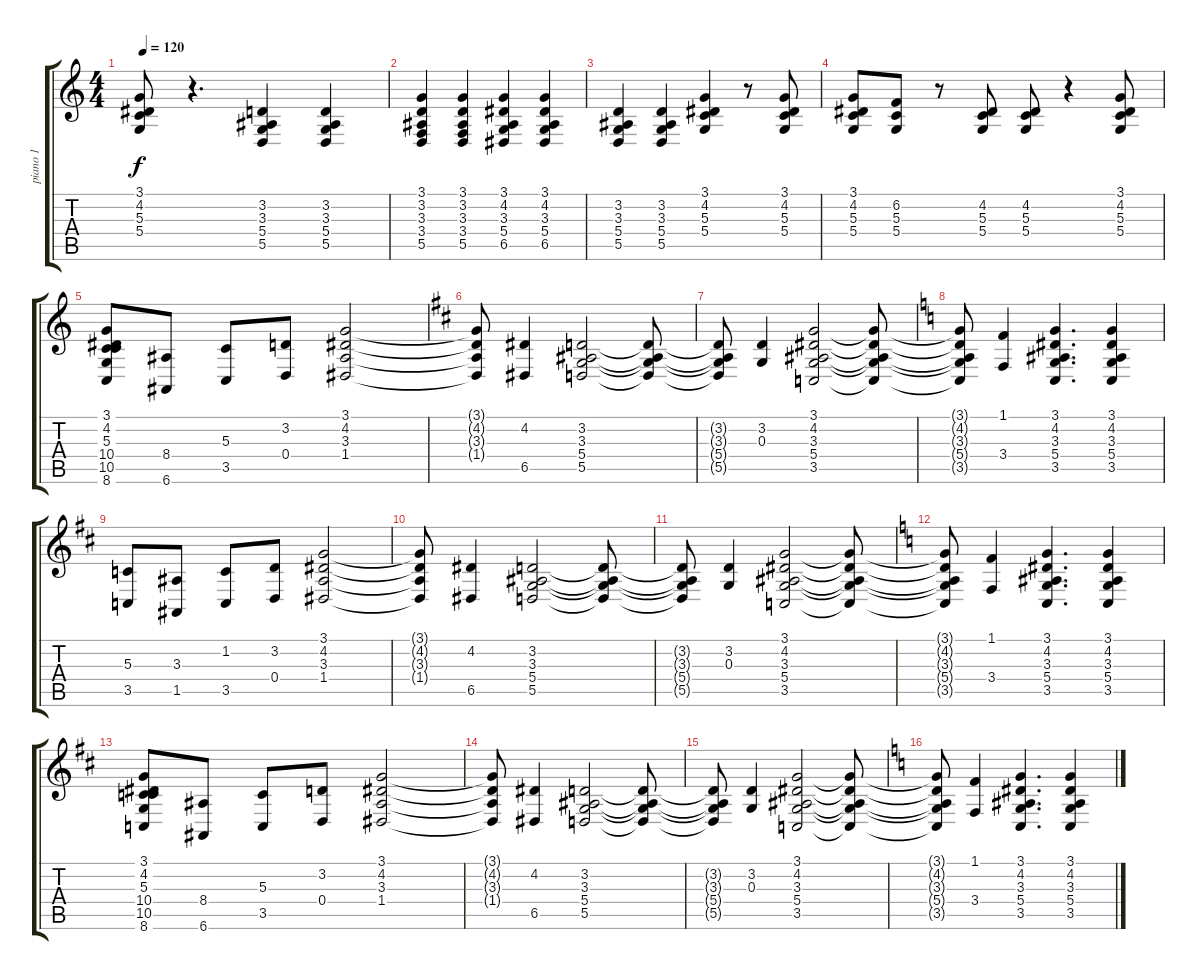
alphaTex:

\track ("piano 1" "piano 1") {instrument brightacousticpiano}
\staff {score tabs}
\tuning (E4 B3 G3 D3 A2 E2) {hide}
\ts (4 4)
\tempo 120
\clef g2
\ks c
(3.1 4.2 5.3 5.4).8{dy f} r.4{d} (3.2 3.3 5.4 5.5).4 (3.2 3.3 5.4 5.5).4 |
(3.1 3.2 3.3 3.4 5.5).4 (3.1 3.2 3.3 3.4 5.5).4 (3.1 4.2 3.3 5.4 6.5).4 (3.1 4.2 3.3 5.4 6.5).4 |
(3.2 3.3 5.4 5.5).4 (3.2 3.3 5.4 5.5).4 (3.1 4.2 5.3 5.4).4 r.8 (3.1 4.2 5.3 5.4).8 |
(3.1 4.2 5.3 5.4).8 (6.2 5.3 5.4).8 r.8 (4.2 5.3 5.4).8 (4.2 5.3 5.4).8 r.4 (3.1 4.2 5.3 5.4).8 |
(3.1 4.2 5.3 10.4 10.5 8.6).8 (8.4 6.6).8 (5.3 3.5).8 (3.2 0.4).8 (3.1 4.2 3.3 1.4).2 |
\ks d
(3.1{t} 4.2{t} 3.3{t} 1.4{t}).8 (4.2 6.5).4 (3.2 3.3 5.4 5.5).2 (3.2{t} 3.3{t} 5.4{t} 5.5{t}).8 |
(3.2{t} 3.3{t} 5.4{t} 5.5{t}).8 (3.2 0.3).4 (3.1 4.2 3.3 5.4 3.5).2 (3.1{t} 4.2{t} 3.3{t} 5.4{t} 3.5{t}).8 |
\ks c
(3.1{t} 4.2{t} 3.3{t} 5.4{t} 3.5{t}).8 (1.1 3.4).4 (3.1 4.2 3.3 5.4 3.5).4{d} (3.1 4.2 3.3 5.4 3.5).4 |
\ks d
(5.3 3.5).8 (3.3 1.5).8 (1.2 3.5).8 (3.2 0.4).8 (3.1 4.2 3.3 1.4).2 |
(3.1{t} 4.2{t} 3.3{t} 1.4{t}).8 (4.2 6.5).4 (3.2 3.3 5.4 5.5).2 (3.2{t} 3.3{t} 5.4{t} 5.5{t}).8 |
(3.2{t} 3.3{t} 5.4{t} 5.5{t}).8 (3.2 0.3).4 (3.1 4.2 3.3 5.4 3.5).2 (3.1{t} 4.2{t} 3.3{t} 5.4{t} 3.5{t}).8 |
\ks c
(3.1{t} 4.2{t} 3.3{t} 5.4{t} 3.5{t}).8 (1.1 3.4).4 (3.1 4.2 3.3 5.4 3.5).4{d} (3.1 4.2 3.3 5.4 3.5).4 |
\ks d
(3.1 4.2 5.3 10.4 10.5 8.6).8 (8.4 6.6).8 (5.3 3.5).8 (3.2 0.4).8 (3.1 4.2 3.3 1.4).2 |
(3.1{t} 4.2{t} 3.3{t} 1.4{t}).8 (4.2 6.5).4 (3.2 3.3 5.4 5.5).2 (3.2{t} 3.3{t} 5.4{t} 5.5{t}).8 |
(3.2{t} 3.3{t} 5.4{t} 5.5{t}).8 (3.2 0.3).4 (3.1 4.2 3.3 5.4 3.5).2 (3.1{t} 4.2{t} 3.3{t} 5.4{t} 3.5{t}).8 |
\ks c
(3.1{t} 4.2{t} 3.3{t} 5.4{t} 3.5{t}).8 (1.1 3.4).4 (3.1 4.2 3.3 5.4 3.5).4{d} (3.1 4.2 3.3 5.4 3.5).4
